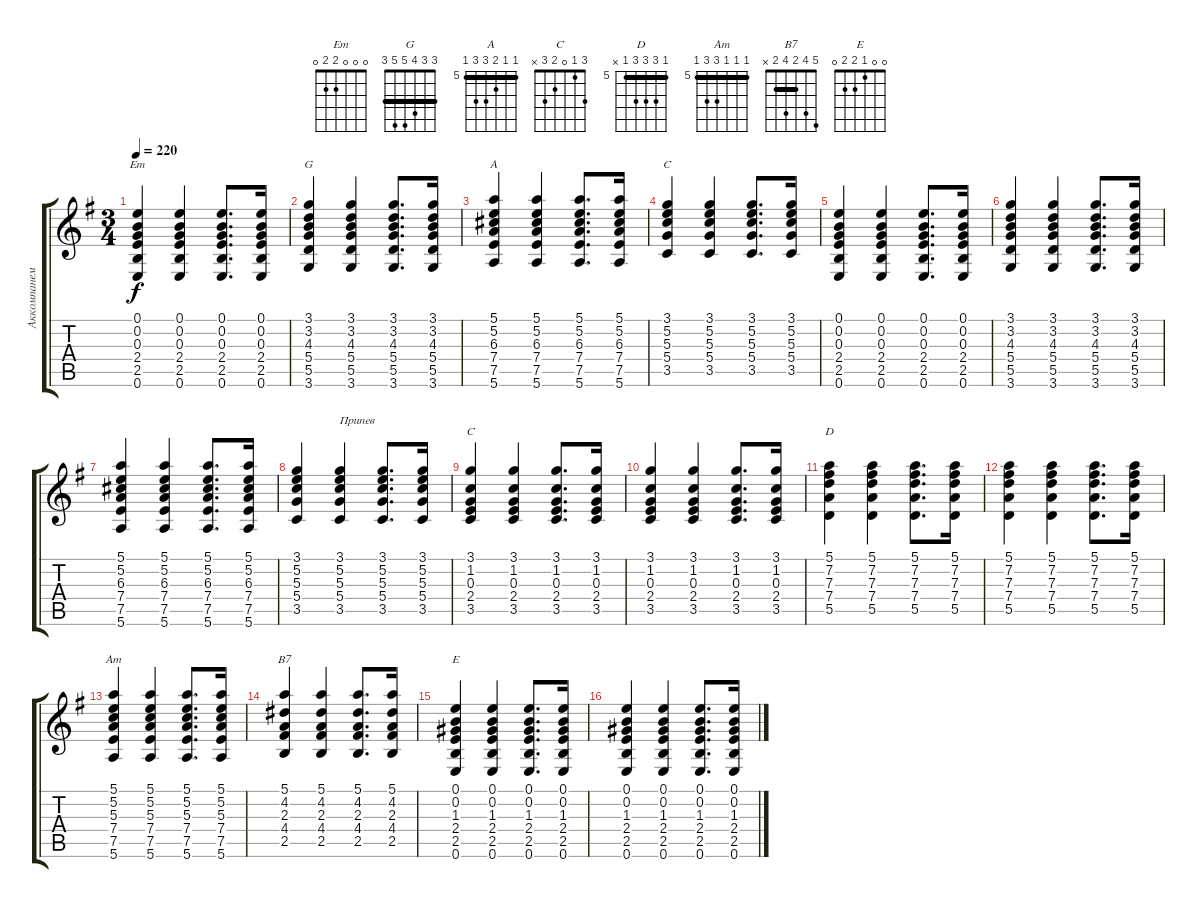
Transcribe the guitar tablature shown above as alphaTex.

\track ("Аккомпанемент" "Аккомпанем") {instrument acousticguitarsteel}
\staff {score tabs}
\tuning (E4 B3 G3 D3 A2 E2) {hide}
\chord ("Em" 0 0 0 2 2 0)
\chord ("G" 3 3 4 5 5 3) {barre 3}
\chord ("A" 5 5 6 7 7 5) {firstfret 5 barre 5}
\chord ("C" 3 5 5 5 3 x) {barre 3}
\chord ("C" 3 1 0 2 3 x)
\chord ("D" 5 7 7 7 5 x) {firstfret 5 barre 5}
\chord ("Am" 5 5 5 7 7 5) {firstfret 5 barre 5}
\chord ("B7" 5 4 2 4 2 x) {barre 2}
\chord ("E" 0 0 1 2 2 0)
\ts (3 4)
\tempo 220
\clef g2
\ks eminor
(0.1 0.2 0.3 2.4 2.5 0.6).4{ch "Em" dy f} (0.1 0.2 0.3 2.4 2.5 0.6).4 (0.1 0.2 0.3 2.4 2.5 0.6).8{d} (0.1 0.2 0.3 2.4 2.5 0.6).16 |
(3.1 3.2 4.3 5.4 5.5 3.6).4{ch "G"} (3.1 3.2 4.3 5.4 5.5 3.6).4 (3.1 3.2 4.3 5.4 5.5 3.6).8{d} (3.1 3.2 4.3 5.4 5.5 3.6).16 |
(5.1 5.2 6.3 7.4 7.5 5.6).4{ch "A"} (5.1 5.2 6.3 7.4 7.5 5.6).4 (5.1 5.2 6.3 7.4 7.5 5.6).8{d} (5.1 5.2 6.3 7.4 7.5 5.6).16 |
(3.1 5.2 5.3 5.4 3.5).4{ch "C"} (3.1 5.2 5.3 5.4 3.5).4 (3.1 5.2 5.3 5.4 3.5).8{d} (3.1 5.2 5.3 5.4 3.5).16 |
(0.1 0.2 0.3 2.4 2.5 0.6).4 (0.1 0.2 0.3 2.4 2.5 0.6).4 (0.1 0.2 0.3 2.4 2.5 0.6).8{d} (0.1 0.2 0.3 2.4 2.5 0.6).16 |
(3.1 3.2 4.3 5.4 5.5 3.6).4 (3.1 3.2 4.3 5.4 5.5 3.6).4 (3.1 3.2 4.3 5.4 5.5 3.6).8{d} (3.1 3.2 4.3 5.4 5.5 3.6).16 |
(5.1 5.2 6.3 7.4 7.5 5.6).4 (5.1 5.2 6.3 7.4 7.5 5.6).4 (5.1 5.2 6.3 7.4 7.5 5.6).8{d} (5.1 5.2 6.3 7.4 7.5 5.6).16 |
(3.1 5.2 5.3 5.4 3.5).4 (3.1 5.2 5.3 5.4 3.5).4{txt "Припев"} (3.1 5.2 5.3 5.4 3.5).8{d} (3.1 5.2 5.3 5.4 3.5).16 |
(3.1 1.2 0.3 2.4 3.5).4{ch "C"} (3.1 1.2 0.3 2.4 3.5).4 (3.1 1.2 0.3 2.4 3.5).8{d} (3.1 1.2 0.3 2.4 3.5).16 |
(3.1 1.2 0.3 2.4 3.5).4 (3.1 1.2 0.3 2.4 3.5).4 (3.1 1.2 0.3 2.4 3.5).8{d} (3.1 1.2 0.3 2.4 3.5).16 |
(5.1 7.2 7.3 7.4 5.5).4{ch "D"} (5.1 7.2 7.3 7.4 5.5).4 (5.1 7.2 7.3 7.4 5.5).8{d} (5.1 7.2 7.3 7.4 5.5).16 |
(5.1 7.2 7.3 7.4 5.5).4 (5.1 7.2 7.3 7.4 5.5).4 (5.1 7.2 7.3 7.4 5.5).8{d} (5.1 7.2 7.3 7.4 5.5).16 |
(5.1 5.2 5.3 7.4 7.5 5.6).4{ch "Am"} (5.1 5.2 5.3 7.4 7.5 5.6).4 (5.1 5.2 5.3 7.4 7.5 5.6).8{d} (5.1 5.2 5.3 7.4 7.5 5.6).16 |
(5.1 4.2 2.3 4.4 2.5).4{ch "B7"} (5.1 4.2 2.3 4.4 2.5).4 (5.1 4.2 2.3 4.4 2.5).8{d} (5.1 4.2 2.3 4.4 2.5).16 |
(0.1 0.2 1.3 2.4 2.5 0.6).4{ch "E"} (0.1 0.2 1.3 2.4 2.5 0.6).4 (0.1 0.2 1.3 2.4 2.5 0.6).8{d} (0.1 0.2 1.3 2.4 2.5 0.6).16 |
(0.1 0.2 1.3 2.4 2.5 0.6).4 (0.1 0.2 1.3 2.4 2.5 0.6).4 (0.1 0.2 1.3 2.4 2.5 0.6).8{d} (0.1 0.2 1.3 2.4 2.5 0.6).16
